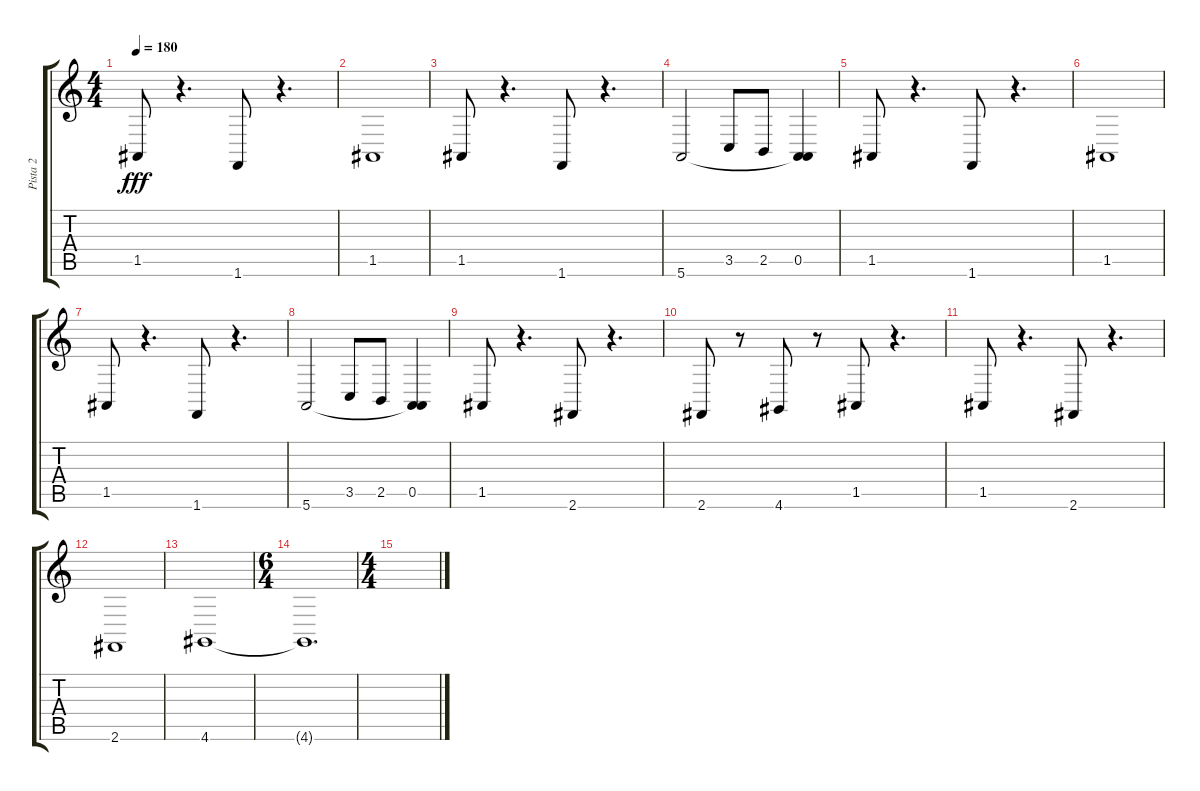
\track ("Pista 2 " "Pista 2 ") {instrument brasssection}
\staff {score tabs}
\tuning (E4 B3 G3 D3 A2 E2) {hide}
\ts (4 4)
\tempo 180
\clef g2
\ks c
1.5.8{dy fff} r.4{d} 1.6.8 r.4{d} |
1.5.1 |
1.5.8 r.4{d} 1.6.8 r.4{d} |
5.6.2 3.5.8 2.5.8 (0.5 5.6{t}).4 |
1.5.8 r.4{d} 1.6.8 r.4{d} |
1.5.1 |
1.5.8 r.4{d} 1.6.8 r.4{d} |
5.6.2 3.5.8 2.5.8 (0.5 5.6{t}).4 |
1.5.8 r.4{d} 2.6.8 r.4{d} |
2.6.8 r.8 4.6.8 r.8 1.5.8 r.4{d} |
1.5.8 r.4{d} 2.6.8 r.4{d} |
2.6.1 |
4.6.1 |
\ts (6 4)
4.6{t}.1{d} |
\ts (4 4)
